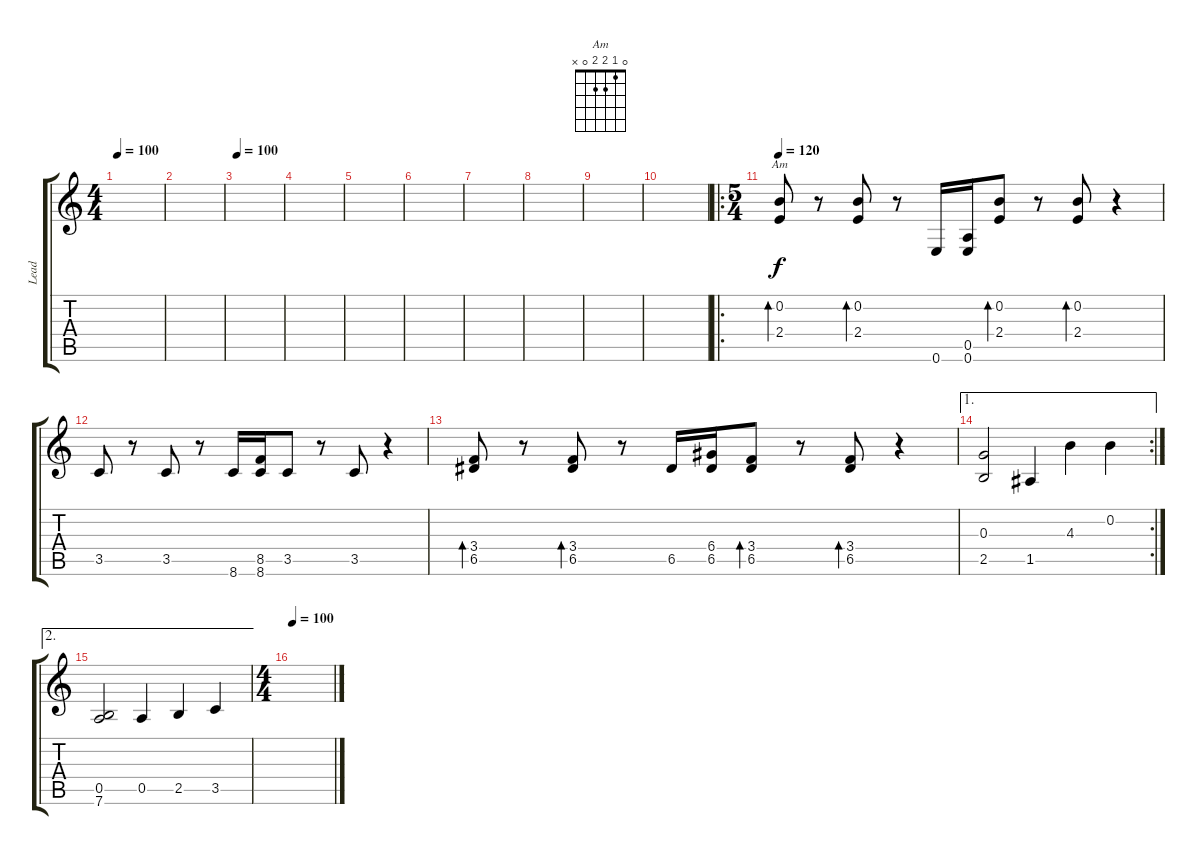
\track ("Lead" "Lead") {instrument acousticguitarsteel}
\staff {score tabs}
\tuning (E4 B3 G3 D3 A2 E2) {hide}
\chord ("Am" 0 1 2 2 0 x)
\ts (4 4)
\tempo 100
\clef g2
\ks aminor
|
|
\tempo 100
|
|
|
|
|
|
|
|
\ro
\ts (5 4)
\tempo 120
(0.2 2.4).8{bd 60 ch "Am"} r.8 (0.2 2.4).8{bd 240} r.8 0.6.16 (0.5 0.6).16 (0.2 2.4).8{bd 240} r.8 (0.2 2.4).8{bd 240} r.4 |
3.5.8 r.8 3.5.8 r.8 8.6.16 (8.5 8.6).16 3.5.8 r.8 3.5.8 r.4 |
(3.4 6.5).8{bd 240} r.8 (3.4 6.5).8{bd 240} r.8 6.5.16 (6.4 6.5).16 (3.4 6.5).8{bd 240} r.8 (3.4 6.5).8{bd 240} r.4 |
\ae 1
\rc 2
(0.3 2.5).2 1.5.4 4.3.4 0.2.4 |
\ae 2
(0.5 7.6).2 0.5.4 2.5.4 3.5.4 |
\ts (4 4)
\tempo 100
